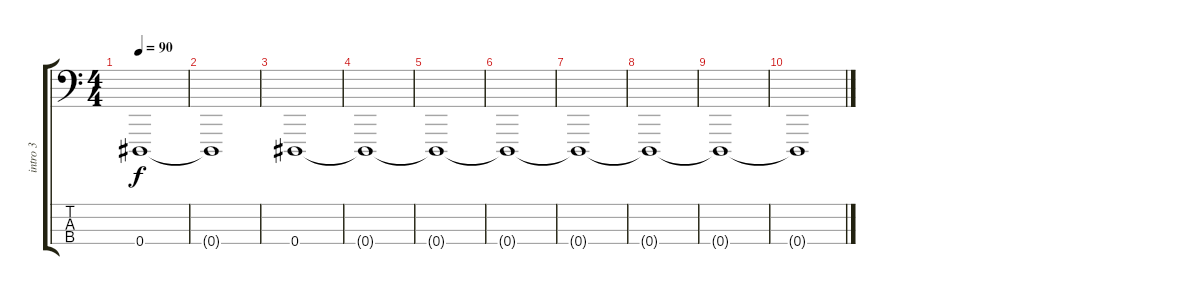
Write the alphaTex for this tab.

\track ("intro 3" "intro 3") {instrument stringensemble2}
\staff {score tabs}
\tuning (Gb2 Db2 Ab1 Eb1) {hide}
\ts (4 4)
\tempo 90
\clef f4
\ks c
0.4{t}.1{dy f} |
0.4{t}.1 |
0.4.1 |
0.4{t}.1 |
0.4{t}.1 |
0.4{t}.1 |
0.4{t}.1 |
0.4{t}.1 |
0.4{t}.1 |
0.4{t}.1
